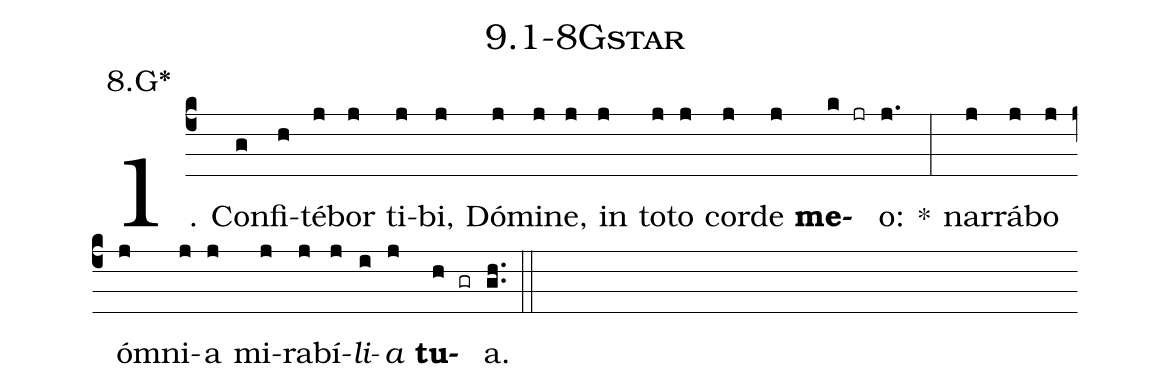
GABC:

name: 9.1-8Gstar;
annotation: 8.G*;
%%
(c4)1. Con(g)fi(h)té(j)bor(j) ti(j)bi,(j) Dó(j)mi(j)ne,(j) in(j) to(j)to(j) cor(j)de(j) <b>me</b>(k jr)o:(j.) *(:) nar(j)rá(j)bo(j) óm(j)ni(j)a(j) mi(j)ra(j)bí(j)<i>li</i>(i)<i>a</i>(j) <b>tu</b>(h gr)a.(gh..) (::)
